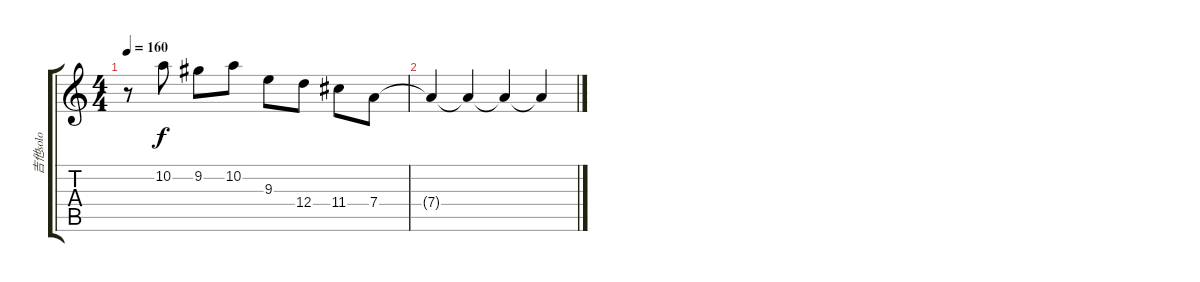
\track ("吉他solo" "吉他solo") {instrument distortionguitar}
\staff {score tabs}
\tuning (E4 B3 G3 D3 A2 E2) {hide}
\ts (4 4)
\tempo 160
\clef g2
\ks c
r.8{dy f} 10.2.8 9.2.8 10.2.8 9.3.8 12.4.8 11.4.8 7.4.8 |
7.4{t}.4 7.4{t}.4 7.4{t}.4 7.4{t}.4
